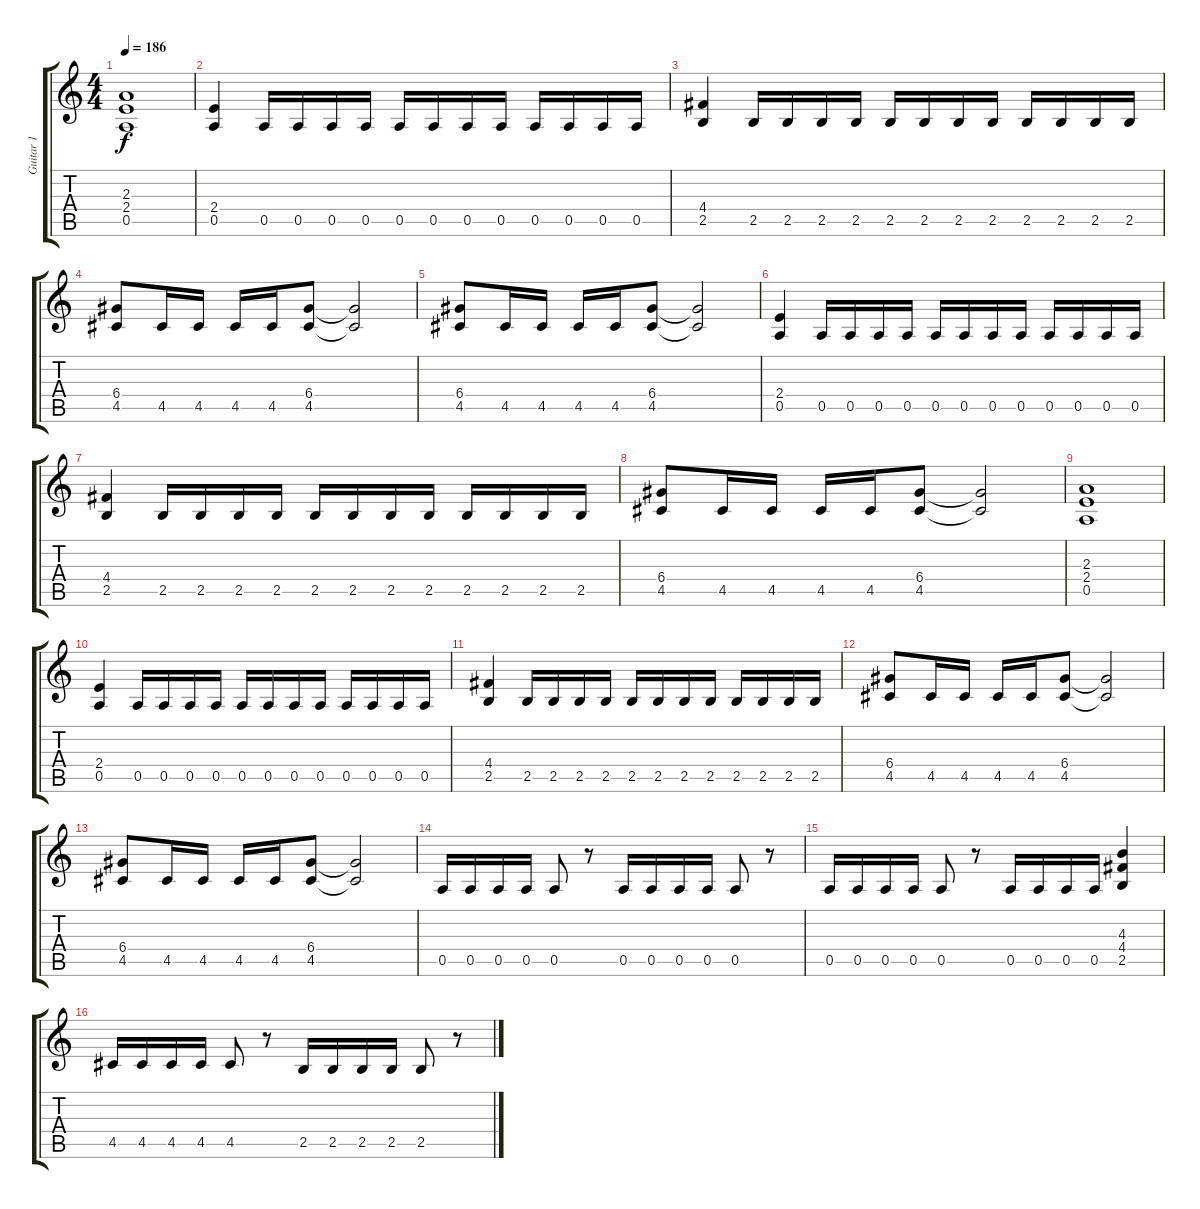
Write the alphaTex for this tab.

\track ("Guitar 1" "Guitar 1") {instrument overdrivenguitar}
\staff {score tabs}
\tuning (E4 B3 G3 D3 A2 E2) {hide}
\ts (4 4)
\tempo 186
\clef g2
\ks c
(2.3 2.4 0.5).1{dy f} |
\section ("" "")
(2.4 0.5).4 0.5.16 0.5.16 0.5.16 0.5.16 0.5.16 0.5.16 0.5.16 0.5.16 0.5.16 0.5.16 0.5.16 0.5.16 |
(4.4 2.5).4 2.5.16 2.5.16 2.5.16 2.5.16 2.5.16 2.5.16 2.5.16 2.5.16 2.5.16 2.5.16 2.5.16 2.5.16 |
(6.4 4.5).8 4.5.16 4.5.16 4.5.16 4.5.16 (6.4 4.5).8 (6.4{t} 4.5{t}).2 |
(6.4 4.5).8 4.5.16 4.5.16 4.5.16 4.5.16 (6.4 4.5).8 (6.4{t} 4.5{t}).2 |
\section ("" "")
(2.4 0.5).4 0.5.16 0.5.16 0.5.16 0.5.16 0.5.16 0.5.16 0.5.16 0.5.16 0.5.16 0.5.16 0.5.16 0.5.16 |
(4.4 2.5).4 2.5.16 2.5.16 2.5.16 2.5.16 2.5.16 2.5.16 2.5.16 2.5.16 2.5.16 2.5.16 2.5.16 2.5.16 |
(6.4 4.5).8 4.5.16 4.5.16 4.5.16 4.5.16 (6.4 4.5).8 (6.4{t} 4.5{t}).2 |
(2.3 2.4 0.5).1 |
\section ("" "")
(2.4 0.5).4 0.5.16 0.5.16 0.5.16 0.5.16 0.5.16 0.5.16 0.5.16 0.5.16 0.5.16 0.5.16 0.5.16 0.5.16 |
(4.4 2.5).4 2.5.16 2.5.16 2.5.16 2.5.16 2.5.16 2.5.16 2.5.16 2.5.16 2.5.16 2.5.16 2.5.16 2.5.16 |
(6.4 4.5).8 4.5.16 4.5.16 4.5.16 4.5.16 (6.4 4.5).8 (6.4{t} 4.5{t}).2 |
(6.4 4.5).8 4.5.16 4.5.16 4.5.16 4.5.16 (6.4 4.5).8 (6.4{t} 4.5{t}).2 |
0.5.16 0.5.16 0.5.16 0.5.16 0.5.8 r.8 0.5.16 0.5.16 0.5.16 0.5.16 0.5.8 r.8 |
0.5.16 0.5.16 0.5.16 0.5.16 0.5.8 r.8 0.5.16 0.5.16 0.5.16 0.5.16 (4.3 4.4 2.5).4 |
4.5.16 4.5.16 4.5.16 4.5.16 4.5.8 r.8 2.5.16 2.5.16 2.5.16 2.5.16 2.5.8 r.8
